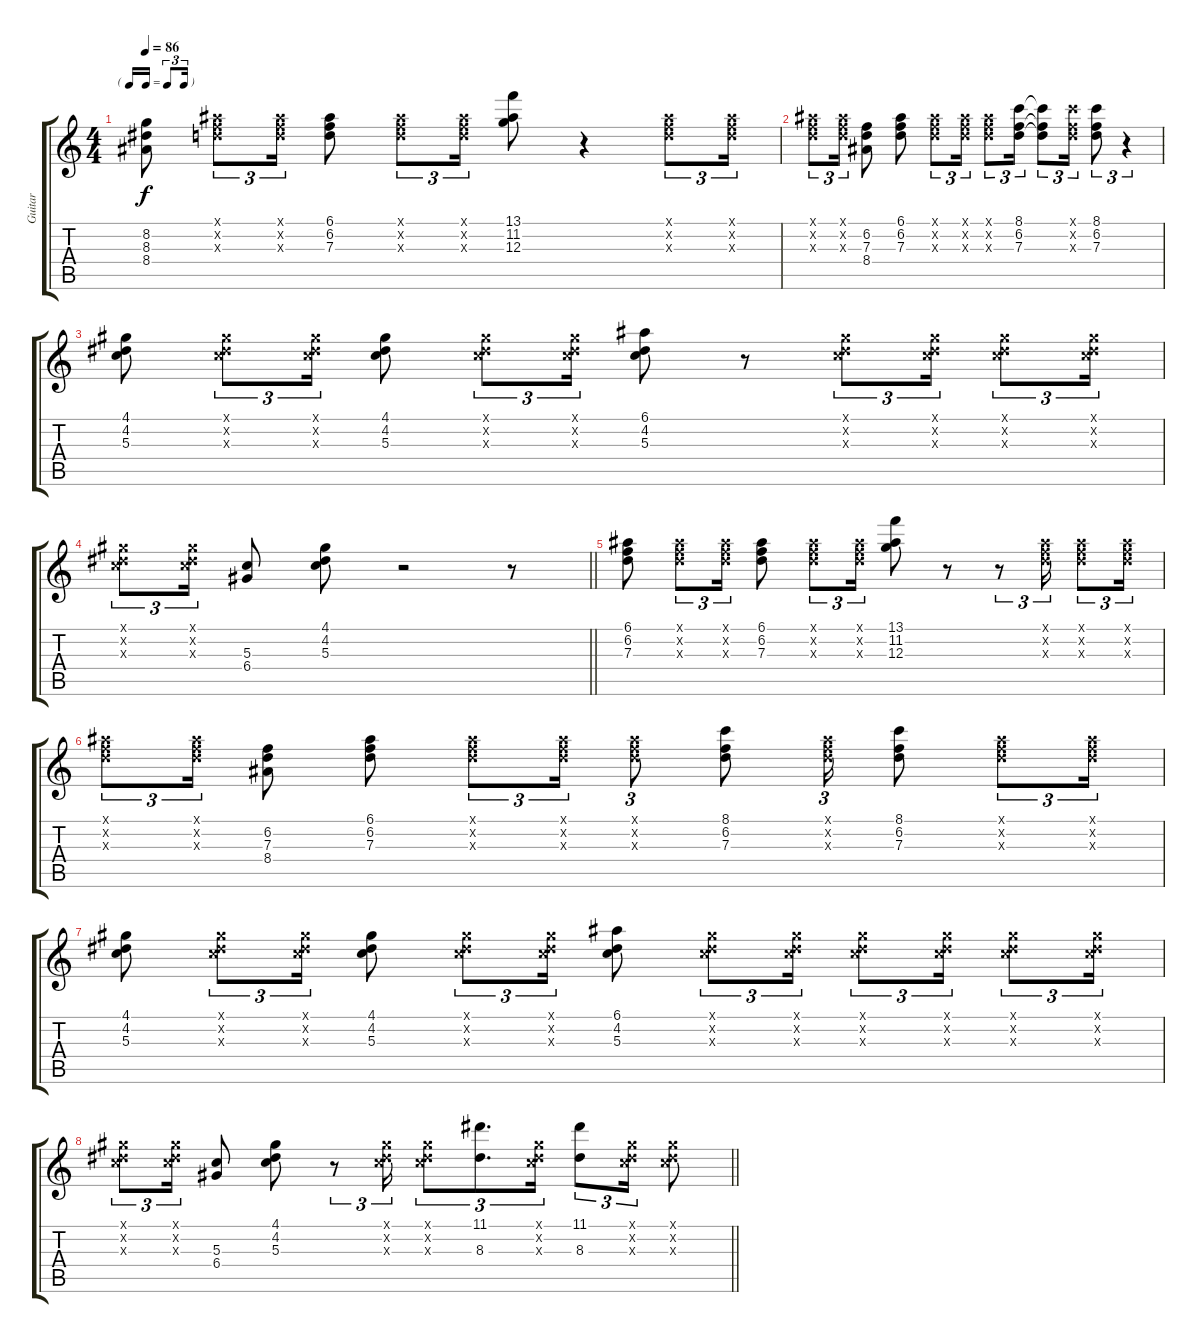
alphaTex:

\track ("Guitar" "Guitar") {instrument electricguitarclean}
\staff {score tabs}
\tuning (E4 B3 G3 D3 A2 E2) {hide}
\ts (4 4)
\tf triplet16th
\tempo 86
\clef g2
\ks c
(8.2 8.3 8.4).8{dy f} (6.1{x} 6.2{x} 7.3{x}).8{tu (3 2)} (6.1{x} 6.2{x} 7.3{x}).16{tu (3 2)} (6.1 6.2 7.3).8 (6.1{x} 6.2{x} 7.3{x}).8{tu (3 2)} (6.1{x} 6.2{x} 7.3{x}).16{tu (3 2)} (13.1 11.2 12.3).8 r.4 (6.1{x} 6.2{x} 7.3{x}).8{tu (3 2)} (6.1{x} 6.2{x} 7.3{x}).16{tu (3 2)} |
(6.1{x} 6.2{x} 7.3{x}).8{tu (3 2)} (6.1{x} 6.2{x} 7.3{x}).16{tu (3 2)} (6.2 7.3 8.4).8 (6.1 6.2 7.3).8 (6.1{x} 6.2{x} 7.3{x}).8{tu (3 2)} (6.1{x} 6.2{x} 7.3{x}).16{tu (3 2)} (6.1{x} 6.2{x} 7.3{x}).8{tu (3 2)} (8.1 6.2 7.3).16{tu (3 2)} (8.1{t} 6.2{t} 7.3{t}).8{tu (3 2)} (8.1{x} 6.2{x} 7.3{x}).16{tu (3 2)} (8.1 6.2 7.3).8{tu (3 2)} r.4{tu (3 2)} |
(4.1 4.2 5.3).8 (4.1{x} 4.2{x} 5.3{x}).8{tu (3 2)} (4.1{x} 4.2{x} 5.3{x}).16{tu (3 2)} (4.1 4.2 5.3).8 (4.1{x} 4.2{x} 5.3{x}).8{tu (3 2)} (4.1{x} 4.2{x} 5.3{x}).16{tu (3 2)} (6.1 4.2 5.3).8 r.8 (4.1{x} 4.2{x} 5.3{x}).8{tu (3 2)} (4.1{x} 4.2{x} 5.3{x}).16{tu (3 2)} (4.1{x} 4.2{x} 5.3{x}).8{tu (3 2)} (4.1{x} 4.2{x} 5.3{x}).16{tu (3 2)} |
\barLineRight lightlight
(4.1{x} 4.2{x} 5.3{x}).8{tu (3 2)} (4.1{x} 4.2{x} 5.3{x}).16{tu (3 2)} (5.3 6.4).8 (4.1 4.2 5.3).8 r.2 r.8 |
(6.1 6.2 7.3).8 (6.1{x} 6.2{x} 7.3{x}).8{tu (3 2)} (6.1{x} 6.2{x} 7.3{x}).16{tu (3 2)} (6.1 6.2 7.3).8 (6.1{x} 6.2{x} 7.3{x}).8{tu (3 2)} (6.1{x} 6.2{x} 7.3{x}).16{tu (3 2)} (13.1 11.2 12.3).8 r.8 r.8{tu (3 2)} (6.1{x} 6.2{x} 7.3{x}).16{tu (3 2)} (6.1{x} 6.2{x} 7.3{x}).8{tu (3 2)} (6.1{x} 6.2{x} 7.3{x}).16{tu (3 2)} |
(6.1{x} 6.2{x} 7.3{x}).8{tu (3 2)} (6.1{x} 6.2{x} 7.3{x}).16{tu (3 2)} (6.2 7.3 8.4).8 (6.1 6.2 7.3).8 (6.1{x} 6.2{x} 7.3{x}).8{tu (3 2)} (6.1{x} 6.2{x} 7.3{x}).16{tu (3 2)} (6.1{x} 6.2{x} 7.3{x}).8{tu (3 2)} (8.1 6.2 7.3).8 (6.1{x} 6.2{x} 7.3{x}).16{tu (3 2)} (8.1 6.2 7.3).8 (6.1{x} 6.2{x} 7.3{x}).8{tu (3 2)} (6.1{x} 6.2{x} 7.3{x}).16{tu (3 2)} |
(4.1 4.2 5.3).8 (4.1{x} 4.2{x} 5.3{x}).8{tu (3 2)} (4.1{x} 4.2{x} 5.3{x}).16{tu (3 2)} (4.1 4.2 5.3).8 (4.1{x} 4.2{x} 5.3{x}).8{tu (3 2)} (4.1{x} 4.2{x} 5.3{x}).16{tu (3 2)} (6.1 4.2 5.3).8 (4.1{x} 4.2{x} 5.3{x}).8{tu (3 2)} (4.1{x} 4.2{x} 5.3{x}).16{tu (3 2)} (4.1{x} 4.2{x} 5.3{x}).8{tu (3 2)} (4.1{x} 4.2{x} 5.3{x}).16{tu (3 2)} (4.1{x} 4.2{x} 5.3{x}).8{tu (3 2)} (4.1{x} 4.2{x} 5.3{x}).16{tu (3 2)} |
\barLineRight lightlight
(4.1{x} 4.2{x} 5.3{x}).8{tu (3 2)} (4.1{x} 4.2{x} 5.3{x}).16{tu (3 2)} (5.3 6.4).8 (4.1 4.2 5.3).8 r.8{tu (3 2)} (4.1{x} 4.2{x} 5.3{x}).16{tu (3 2)} (4.1{x} 4.2{x} 5.3{x}).8{tu (3 2)} (11.1 8.3).8{d tu (3 2)} (4.1{x} 4.2{x} 5.3{x}).16{tu (3 2)} (11.1 8.3).8{tu (3 2)} (4.1{x} 4.2{x} 5.3{x}).16{tu (3 2)} (4.1{x} 4.2{x} 5.3{x}).8
